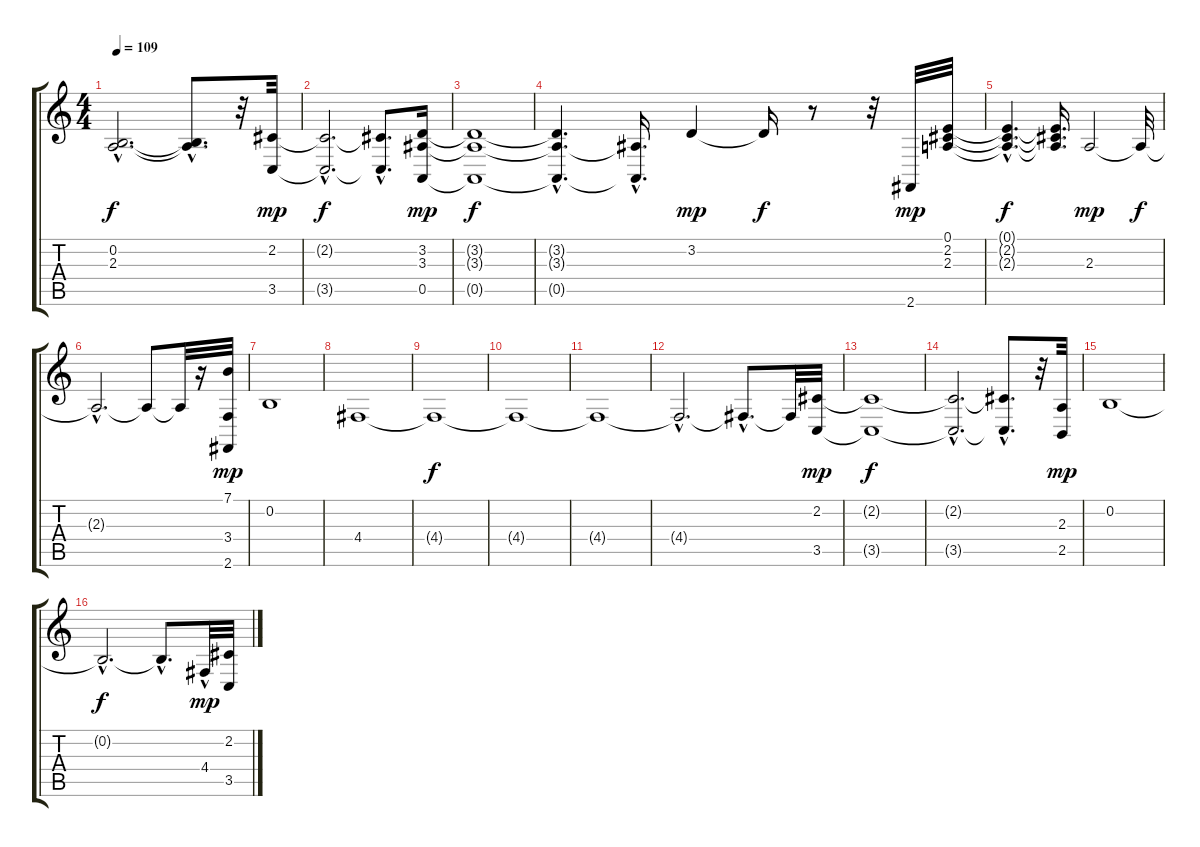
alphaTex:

\track "" {instrument synthstrings1}
\staff {score tabs}
\tuning (E4 B3 G3 D3 A2 E2) {hide}
\ts (4 4)
\tempo 109
\clef g2
\ks c
(0.2{hac t} 2.3{hac t}).2{d dy f} (0.2{hac t} 2.3{t}).8{d} r.32 (2.2 3.5).32{dy mp} |
(2.2{hac t} 3.5{hac t}).2{d dy f} (2.2{hac t} 3.5{t}).8{d} (3.2 3.3 0.5).16{dy mp} |
(3.2{t} 3.3{t} 0.5{t}).1{dy f} |
(3.2{t} 3.3{hac t} 0.5{hac t}).4{d} (3.3{hac t} 0.5{t}).16{d} 3.2.4{dy mp} 3.2{t}.16{dy f} r.8 r.32 2.6.32{dy mp} (0.1 2.2 2.3).32 |
(0.1{hac t} 2.2{hac t} 2.3{hac t}).4{d dy f} (0.1{t} 2.2{t} 2.3{t}).16{d} 2.3.2{dy mp} 2.3{t}.32{dy f} |
2.3{hac t}.2{d} 2.3{t}.8 2.3{t}.32 r.16 (7.1 3.4 2.6).32{dy mp} |
0.2.1 |
4.4.1 |
4.4{t}.1{dy f} |
4.4{t}.1 |
4.4{t}.1 |
4.4{hac t}.2{d} 4.4{hac t}.8{d} 4.4{t}.32 (2.2 3.5).32{dy mp} |
(2.2{t} 3.5{t}).1{dy f} |
(2.2{hac t} 3.5{hac t}).2{d} (2.2{t} 3.5{hac t}).8{d} r.32 (2.3 2.5).32{dy mp} |
0.2.1 |
0.2{hac t}.2{d dy f} 0.2{hac t}.8{d} 4.4{hac}.32{dy mp} (2.2 3.5).32
